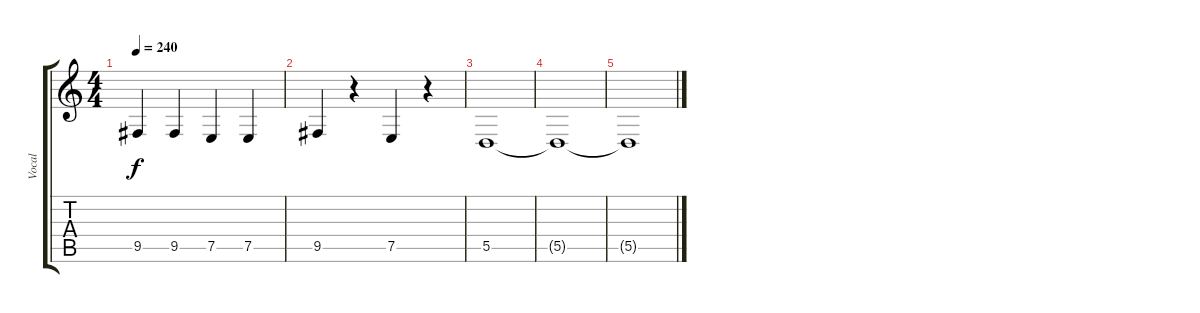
\track ("Vocal" "Vocal") {instrument flute}
\staff {score tabs}
\tuning (E4 B3 G3 D3 A2 E2) {hide}
\ts (4 4)
\tempo 240
\clef g2
\ks c
9.5{t}.4{dy f} 9.5.4 7.5.4 7.5.4 |
9.5.4 r.4 7.5.4 r.4 |
5.5.1 |
5.5{t}.1 |
5.5{t}.1
